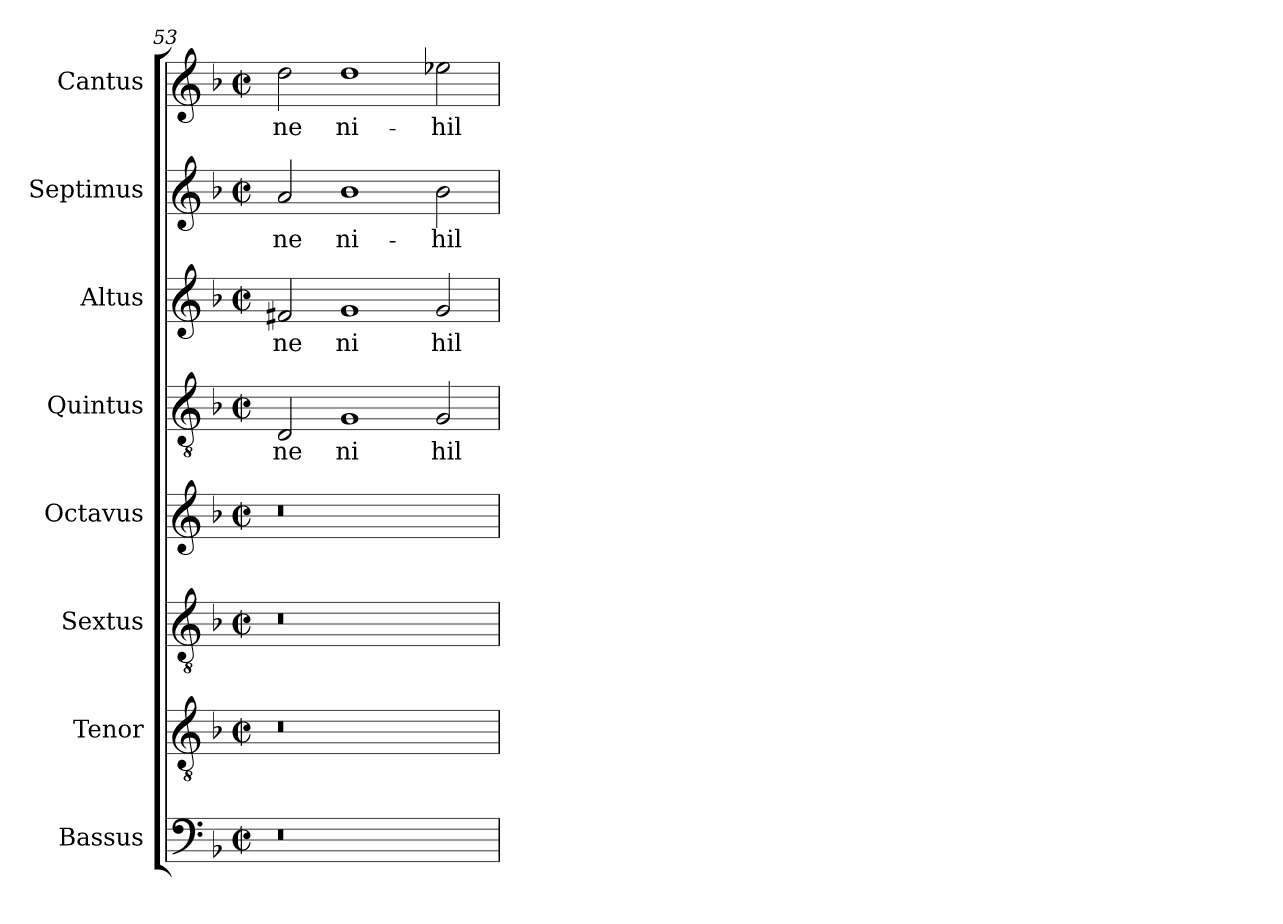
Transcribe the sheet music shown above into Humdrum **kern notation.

**kern	**kern	**kern	**kern	**kern	**text	**kern	**text	**kern	**text	**kern	**text
*part8	*part7	*part6	*part5	*part4	*part4	*part3	*part3	*part2	*part2	*part1	*part1
*staff8	*staff7	*staff6	*staff5	*staff4	*staff4	*staff3	*staff3	*staff2	*staff2	*staff1	*staff1
*I"Bassus	*I"Tenor	*I"Sextus	*I"Octavus	*I"Quintus	*	*I"Altus	*	*I"Septimus	*	*I"Cantus	*
*clefF4	*clefGv2	*clefGv2	*clefG2	*clefGv2	*	*clefG2	*	*clefG2	*	*clefG2	*
*k[b-]	*k[b-]	*k[b-]	*k[b-]	*k[b-]	*	*k[b-]	*	*k[b-]	*	*k[b-]	*
*F:	*F:	*F:	*F:	*F:	*	*F:	*	*F:	*	*F:	*
*M2/2	*M2/2	*M2/2	*M2/2	*M2/2	*	*M2/2	*	*M2/2	*	*M2/2	*
*met(c|)	*met(c|)	*met(c|)	*met(c|)	*met(c|)	*	*met(c|)	*	*met(c|)	*	*met(c|)	*
=53	=53	=53	=53	=53	=53	=53	=53	=53	=53	=53	=53
!	!	!	!	!	!LO:LY:b:cj	!	!LO:LY:b:cj	!	!LO:LY:b:cj	!	!LO:LY:b:cj
0r	0r	0r	0r	2D/	ne	2f#X/	ne	2a/	-ne	2dd\	-ne
!	!	!	!	!	!LO:LY:b:cj	!	!LO:LY:b:cj	!	!LO:LY:b:cj	!	!LO:LY:b:cj
.	.	.	.	1G	ni	1g	ni	1b-	ni-	1dd	ni-
!	!	!	!	!	!LO:LY:b:cj	!	!LO:LY:b:cj	!	!LO:LY:b:cj	!	!LO:LY:b:cj
.	.	.	.	2G/	hil	2g/	hil	2b-\	-hil	2ee-X\	-hil
=	=	=	=	=	=	=	=	=	=	=	=
*-	*-	*-	*-	*-	*-	*-	*-	*-	*-	*-	*-
